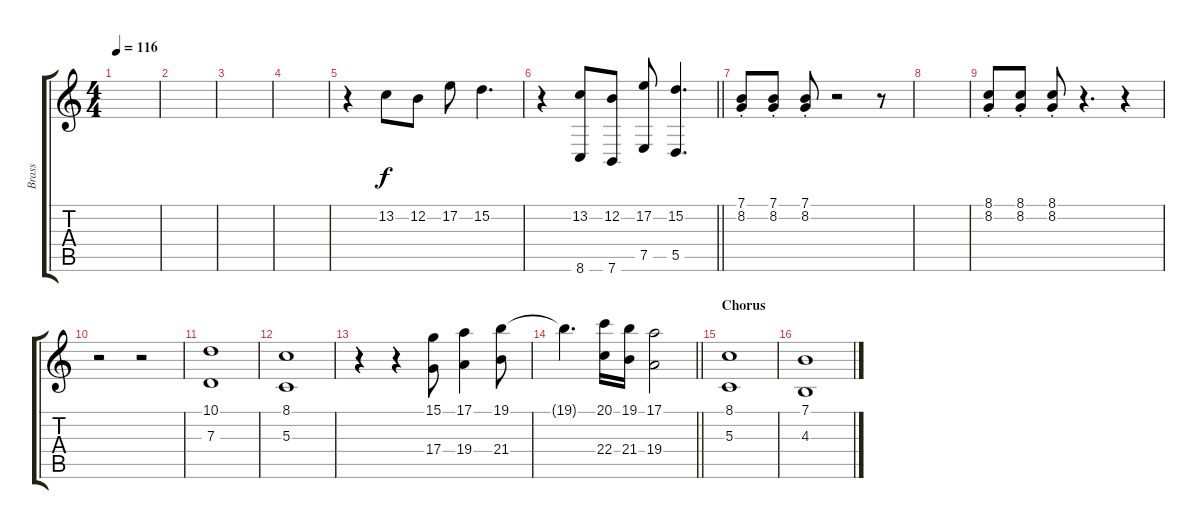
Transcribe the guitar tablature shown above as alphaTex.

\track ("Brass" "Brass") {instrument choiraahs}
\staff {score tabs}
\tuning (E4 B3 G3 D3 A2 E2) {hide}
\ts (4 4)
\tempo 116
\clef g2
\ks c
|
|
|
|
r.4 13.2.8 12.2.8 17.2.8 15.2.4{d} |
\barLineRight lightlight
r.4 (13.2 8.6).8 (12.2 7.6).8 (17.2 7.5).8 (15.2 5.5).4{d} |
(7.1{st} 8.2{st}).8 (7.1{st} 8.2{st}).8 (7.1{st} 8.2{st}).8 r.2 r.8 |
|
(8.1{st} 8.2{st}).8 (8.1{st} 8.2).8 (8.1 8.2{st}).8 r.4{d} r.4 |
r.2 r.2 |
(10.1 7.3).1 |
(8.1 5.3).1 |
r.4 r.4 (15.1 17.4).8 (17.1 19.4).4 (19.1 21.4).8 |
\barLineRight lightlight
19.1{t}.4{d} (20.1 22.4).16 (19.1 21.4).16 (17.1 19.4).2 |
\section ("" "Chorus")
(8.1 5.3).1 |
(7.1 4.3).1
